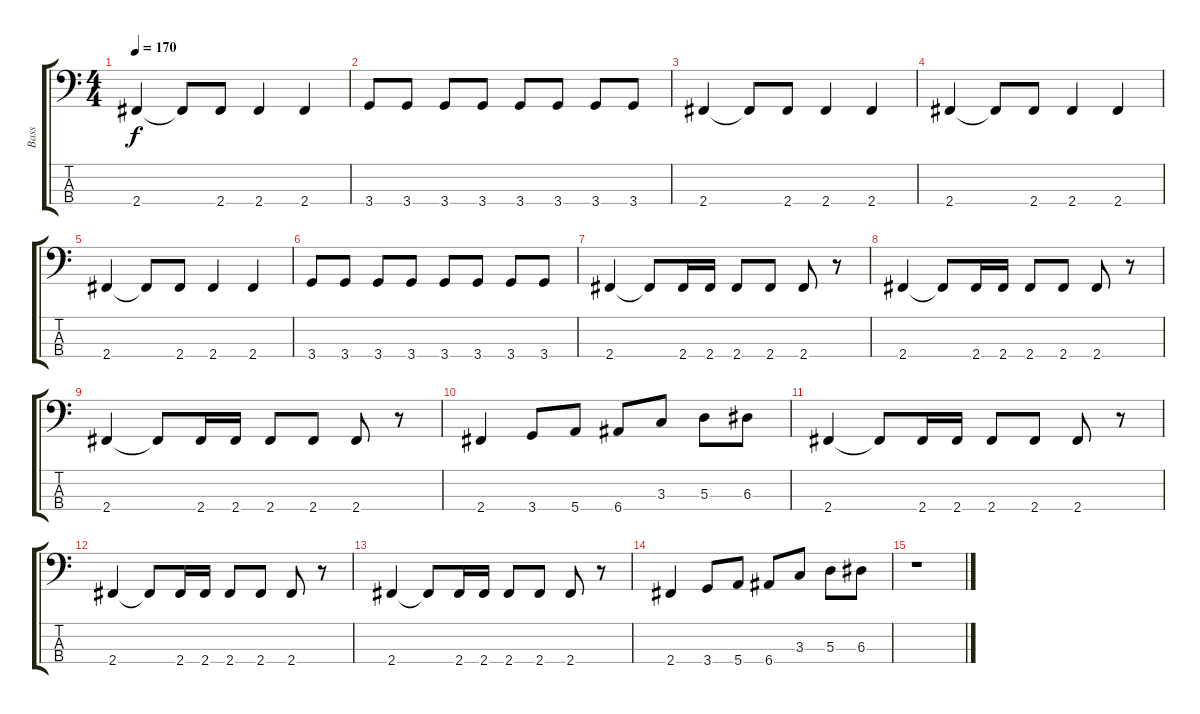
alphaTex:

\track ("Bass" "Bass") {instrument electricbasspick}
\staff {score tabs}
\tuning (G2 D2 A1 E1) {hide}
\ts (4 4)
\tempo 170
\clef f4
\ks c
2.4.4{dy f} 2.4{t}.8 2.4.8 2.4.4 2.4.4 |
3.4.8 3.4.8 3.4.8 3.4.8 3.4.8 3.4.8 3.4.8 3.4.8 |
2.4.4 2.4{t}.8 2.4.8 2.4.4 2.4.4 |
2.4.4 2.4{t}.8 2.4.8 2.4.4 2.4.4 |
2.4.4 2.4{t}.8 2.4.8 2.4.4 2.4.4 |
3.4.8 3.4.8 3.4.8 3.4.8 3.4.8 3.4.8 3.4.8 3.4.8 |
2.4.4 2.4{t}.8 2.4.16 2.4.16 2.4.8 2.4.8 2.4.8 r.8 |
2.4.4 2.4{t}.8 2.4.16 2.4.16 2.4.8 2.4.8 2.4.8 r.8 |
2.4.4 2.4{t}.8 2.4.16 2.4.16 2.4.8 2.4.8 2.4.8 r.8 |
2.4.4 3.4.8 5.4.8 6.4.8 3.3.8 5.3.8 6.3.8 |
2.4.4 2.4{t}.8 2.4.16 2.4.16 2.4.8 2.4.8 2.4.8 r.8 |
2.4.4 2.4{t}.8 2.4.16 2.4.16 2.4.8 2.4.8 2.4.8 r.8 |
2.4.4 2.4{t}.8 2.4.16 2.4.16 2.4.8 2.4.8 2.4.8 r.8 |
2.4.4 3.4.8 5.4.8 6.4.8 3.3.8 5.3.8 6.3.8 |
r.1
